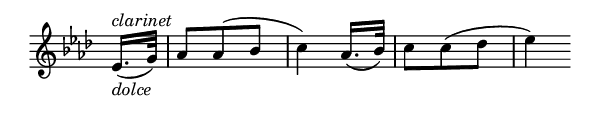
\version "2.24.0"
\include "../template-1.ly"

#(set! paper-alist (cons '("my size" . (cons (* 4 in) (* 1.5 in))) paper-alist))

#(set-global-staff-size 15)

\paper {
  #(set-paper-size "my size" )
}

\layout {
  \context {
    \Staff
    \remove "Time_signature_engraver"
  }
}

global = {
  \key aes \major
  \time 3/8
  \partial 8
}

excerpt = \relative c' {
  \global
  \setAnalysisBracket #(rgb-color 0 0 0.6)
  \set Timing.beamExceptions = #'()
  \set Timing.baseMoment = #(ly:make-moment 1/8)
  \set Timing.beatStructure = #'(3)

  <<
    {
      es16. ^\markup \italic clarinet _\markup \italic dolce (g32)
      aes8 aes (bes
      c4)  aes16. (bes32)
      c8  c (des
      es4)  }
    \new Staff \with {
      \remove Clef_engraver
      \remove Staff_performer } {
      \stopStaff
      \repeat unfold 2 {
        s8
        \once \override TextScript.Y-offset = #-6.0
        \override NoteHead.transparent = ##t
        \override Stem.transparent = ##t
        \override Beam.transparent = ##t
        \override TextScript.transparent = ##t
        c _\markup { \center-column \italic { "Three short notes" "and a long note"} } c c
        c4 }
    }
  >>
}

\score {
  <<
    \new Staff = "excerpt" \with {
      midiInstrument = "acoustic grand"
      \remove Time_signature_engraver
      instrumentName = " "
    } \excerpt
  >>

  \layout { }
  \midi {
    \tempo 8=100
  }
}
